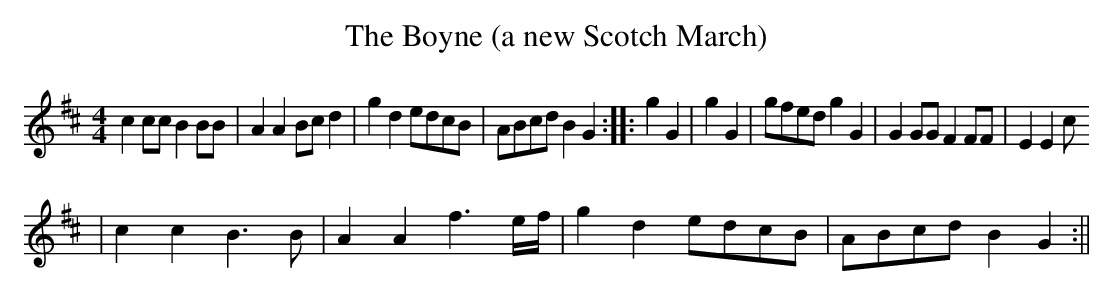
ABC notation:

X:1
T:The Boyne (a new Scotch March)
M:4/4
L:1/8
K:D Major
c2ccB2BB|A2A2Bcd2|g2d2edcB|ABcdB2G2:||:g2G2|g2G2|gfedg2G2|G2GGF2FF|E2E2c
4|c2c2B3B|A2A2f3e/2f/2|g2d2edcB|ABcdB2G2:||
